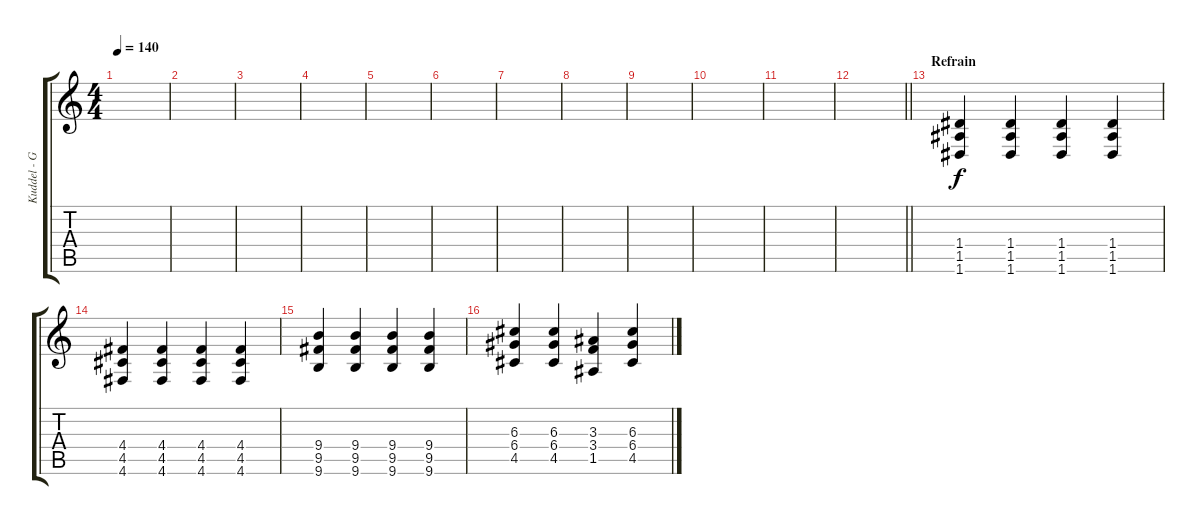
\track ("Kuddel - Guitar" "Kuddel - G") {instrument overdrivenguitar}
\staff {score tabs}
\tuning (E4 B3 G3 D3 A2 D2) {hide}
\ts (4 4)
\tempo 140
\clef g2
\ks c
|
|
|
|
|
|
|
|
|
|
|
\barLineRight lightlight
|
\section ("" "Refrain")
(1.4 1.5 1.6).4 (1.4 1.5 1.6).4 (1.4 1.5 1.6).4 (1.4 1.5 1.6).4 |
(4.4 4.5 4.6).4 (4.4 4.5 4.6).4 (4.4 4.5 4.6).4 (4.4 4.5 4.6).4 |
(9.4 9.5 9.6).4 (9.4 9.5 9.6).4 (9.4 9.5 9.6).4 (9.4 9.5 9.6).4 |
(6.3 6.4 4.5).4 (6.3 6.4 4.5).4 (3.3 3.4 1.5).4 (6.3 6.4 4.5).4
